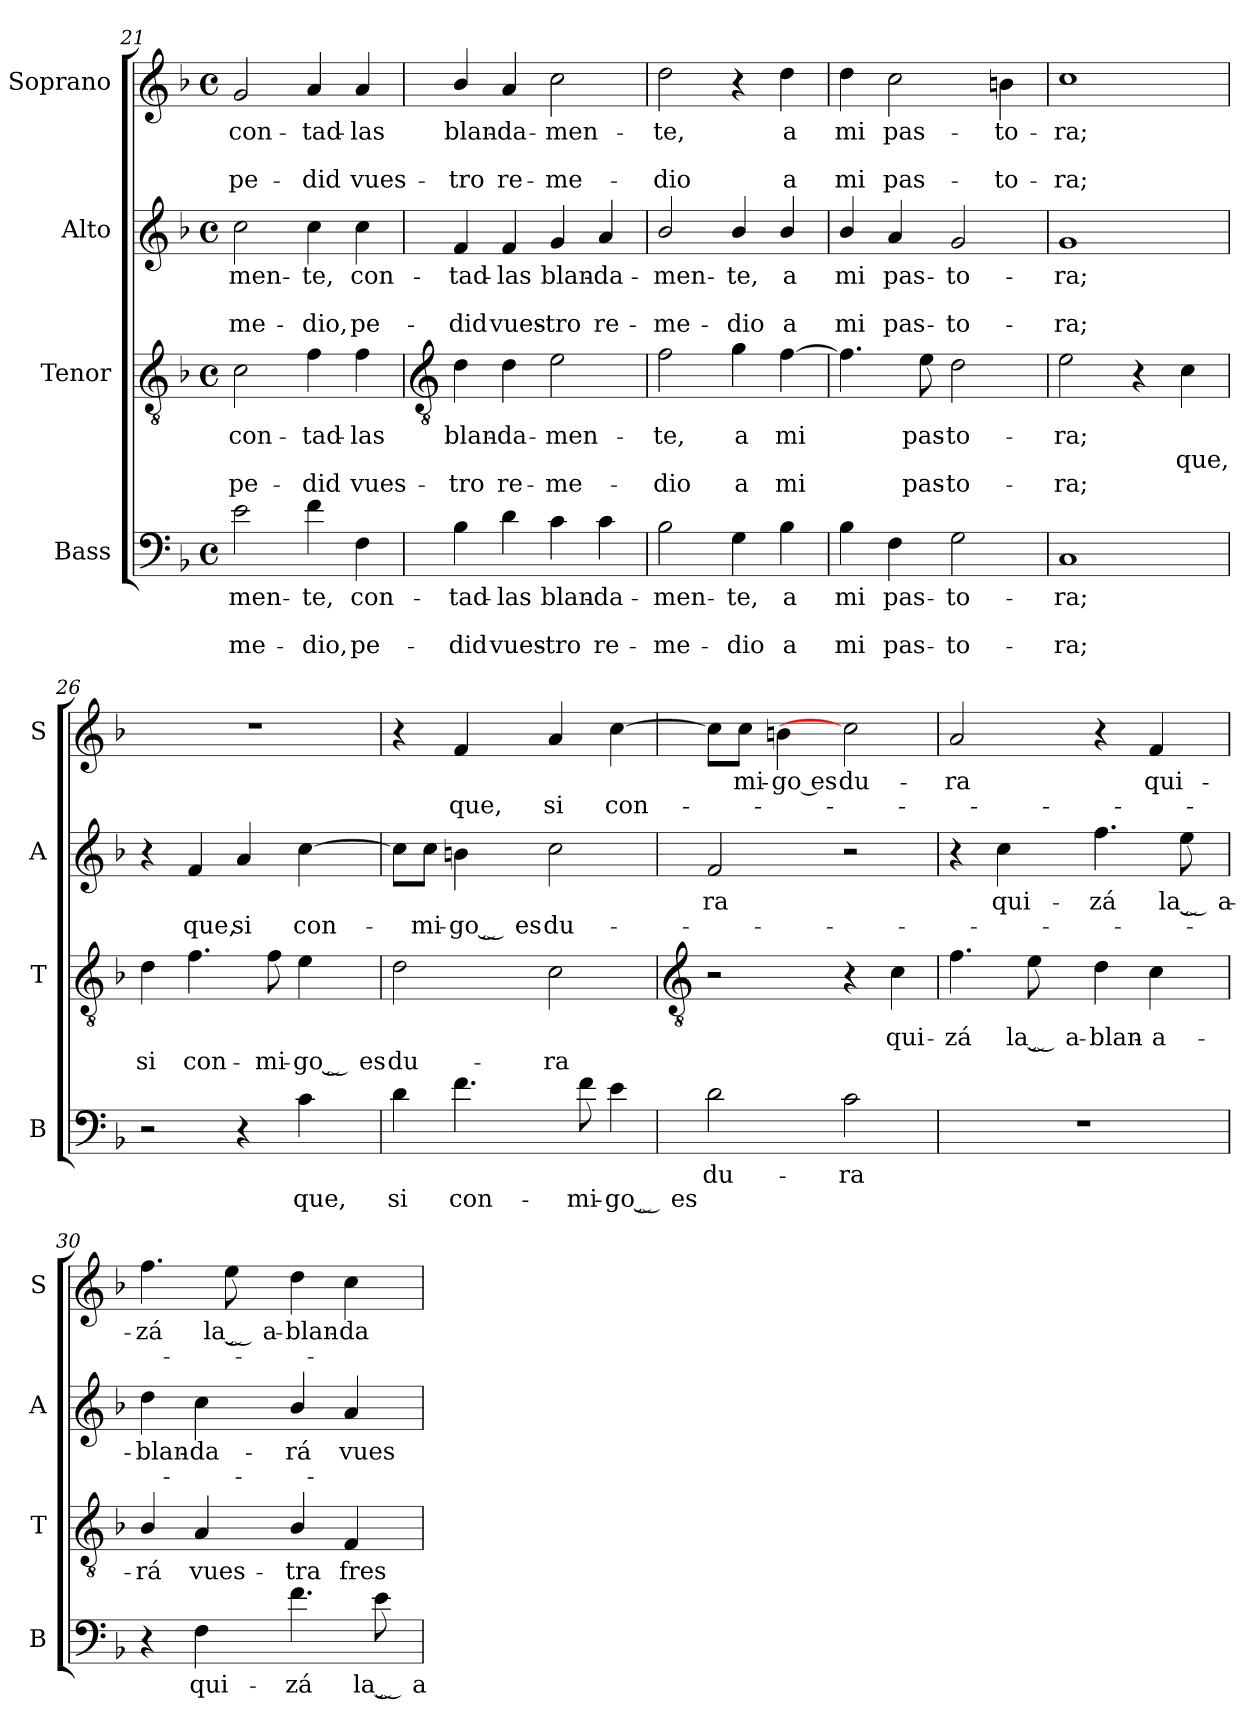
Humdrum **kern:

**kern	**text	**text	**text	**kern	**text	**text	**text	**kern	**text	**text	**text	**kern	**text	**text	**text
*part4	*part4	*part4	*part4	*part3	*part3	*part3	*part3	*part2	*part2	*part2	*part2	*part1	*part1	*part1	*part1
*staff4	*staff4	*staff4	*staff4	*staff3	*staff3	*staff3	*staff3	*staff2	*staff2	*staff2	*staff2	*staff1	*staff1	*staff1	*staff1
*I"Bass	*	*	*	*I"Tenor	*	*	*	*I"Alto	*	*	*	*I"Soprano	*	*	*
*I'B	*	*	*	*I'T	*	*	*	*I'A	*	*	*	*I'S	*	*	*
*clefF4	*	*	*	*clefGv2	*	*	*	*clefG2	*	*	*	*clefG2	*	*	*
*k[b-]	*	*	*	*k[b-]	*	*	*	*k[b-]	*	*	*	*k[b-]	*	*	*
*F:	*	*	*	*F:	*	*	*	*F:	*	*	*	*F:	*	*	*
*M4/4	*	*	*	*M4/4	*	*	*	*M4/4	*	*	*	*M4/4	*	*	*
*met(c)	*	*	*	*met(c)	*	*	*	*met(c)	*	*	*	*met(c)	*	*	*
=21	=21	=21	=21	=21	=21	=21	=21	=21	=21	=21	=21	=21	=21	=21	=21
!	!LO:LY:b	!	!LO:LY:b	!	!LO:LY:b	!	!LO:LY:b	!	!LO:LY:b	!	!LO:LY:b	!	!LO:LY:b	!	!LO:LY:b
2e	-men-	.	-me-	2c	con-	.	-pe-	2cc	-men-	.	-me-	2g	con-	.	-pe-
!	!LO:LY:b	!	!LO:LY:b	!	!LO:LY:b	!	!LO:LY:b	!	!LO:LY:b	!	!LO:LY:b	!	!LO:LY:b	!	!LO:LY:b
4f	-te,	.	dio,	4f	-tad-	.	-did	4cc	-te,	.	dio,	4a	-tad-	.	-did
!	!LO:LY:b	!	!LO:LY:b	!	!LO:LY:b	!	!LO:LY:b	!	!LO:LY:b	!	!LO:LY:b	!	!LO:LY:b	!	!LO:LY:b
4F	con-	.	-pe-	4f	las	.	vues-	4cc	con-	.	-pe-	4a	las	.	vues-
!!LO:LB:g=z
=22	=22	=22	=22	=22	=22	=22	=22	=22	=22	=22	=22	=22	=22	=22	=22
*	*	*	*	*clefGv2	*	*	*	*	*	*	*	*	*	*	*
!	!LO:LY:b	!	!LO:LY:b	!	!LO:LY:b	!	!LO:LY:b	!	!LO:LY:b	!	!LO:LY:b	!	!LO:LY:b	!	!LO:LY:b
4B-	-tad-	.	-did	4d	-blan-	.	-tro	4f	-tad-	.	-did	4b-/	-blan-	.	-tro
!	!LO:LY:b	!	!LO:LY:b	!	!LO:LY:b	!	!LO:LY:b	!	!LO:LY:b	!	!LO:LY:b	!	!LO:LY:b	!	!LO:LY:b
4d	las	.	vues-	4d	da-	.	-re-	4f	las	.	vues-	4a	da-	.	-re-
!	!LO:LY:b	!	!LO:LY:b	!	!LO:LY:b	!	!LO:LY:b	!	!LO:LY:b	!	!LO:LY:b	!	!LO:LY:b	!	!LO:LY:b
4c	-blan-	.	-tro	2e	-men-	.	-me-	4g	-blan-	.	-tro	2cc	-men-	.	-me-
!	!LO:LY:b	!	!LO:LY:b	!	!	!	!	!	!LO:LY:b	!	!LO:LY:b	!	!	!	!
4c	da-	.	-re-	.	.	.	.	4a	da-	.	-re-	.	.	.	.
=23	=23	=23	=23	=23	=23	=23	=23	=23	=23	=23	=23	=23	=23	=23	=23
!	!LO:LY:b	!	!LO:LY:b	!	!LO:LY:b	!	!LO:LY:b	!	!LO:LY:b	!	!LO:LY:b	!	!LO:LY:b	!	!LO:LY:b
2B-	-men-	.	-me-	2f	-te,	.	dio	2b-/	-men-	.	-me-	2dd	-te,	.	dio
!	!LO:LY:b	!	!LO:LY:b	!	!LO:LY:b	!	!LO:LY:b	!	!LO:LY:b	!	!LO:LY:b	!	!	!	!
4G	-te,	.	dio	4g	a	.	a	4b-/	-te,	.	dio	4r	.	.	.
!	!LO:LY:b	!	!LO:LY:b	!	!LO:LY:b	!	!LO:LY:b	!	!LO:LY:b	!	!LO:LY:b	!	!LO:LY:b	!	!LO:LY:b
4B-	a	.	a	[4f	mi	.	mi	4b-/	a	.	a	4dd	a	.	a
=24	=24	=24	=24	=24	=24	=24	=24	=24	=24	=24	=24	=24	=24	=24	=24
!	!LO:LY:b	!	!LO:LY:b	!	!	!	!	!	!LO:LY:b	!	!LO:LY:b	!	!LO:LY:b	!	!LO:LY:b
4B-	mi	.	mi	4.f]	.	.	.	4b-/	mi	.	mi	4dd	mi	.	mi
!	!LO:LY:b	!	!LO:LY:b	!	!	!	!	!	!LO:LY:b	!	!LO:LY:b	!	!LO:LY:b	!	!LO:LY:b
4F	pas-	.	-pas-	.	.	.	.	4a	pas-	.	-pas-	2cc	pas-	.	-pas-
!	!	!	!	!	!LO:LY:b	!	!LO:LY:b	!	!	!	!	!	!	!	!
.	.	.	.	8e	pas-	.	-pas-	.	.	.	.	.	.	.	.
!	!LO:LY:b	!	!LO:LY:b	!	!LO:LY:b	!	!LO:LY:b	!	!LO:LY:b	!	!LO:LY:b	!	!	!	!
2G	-to-	.	-to-	2d	-to-	.	-to-	2g	-to-	.	-to-	.	.	.	.
!	!	!	!	!	!	!	!	!	!	!	!	!	!LO:LY:b	!	!LO:LY:b
.	.	.	.	.	.	.	.	.	.	.	.	4bn	-to-	.	-to-
=25	=25	=25	=25	=25	=25	=25	=25	=25	=25	=25	=25	=25	=25	=25	=25
!	!LO:LY:b	!	!LO:LY:b	!	!LO:LY:b	!	!LO:LY:b	!	!LO:LY:b	!	!LO:LY:b	!	!LO:LY:b	!	!LO:LY:b
1C	-ra;	.	ra;	2e	-ra;	.	ra;	1g	-ra;	.	ra;	1cc	-ra;	.	ra;
.	.	.	.	4r	.	.	.	.	.	.	.	.	.	.	.
!	!	!	!	!	!	!LO:LY:b	!	!	!	!	!	!	!	!	!
.	.	.	.	4c	.	que,	.	.	.	.	.	.	.	.	.
=26	=26	=26	=26	=26	=26	=26	=26	=26	=26	=26	=26	=26	=26	=26	=26
!	!	!	!	!	!	!LO:LY:b	!	!	!	!	!	!	!	!	!
2r	.	.	.	4d	.	si	.	4r	.	.	.	1r	.	.	.
!	!	!	!	!	!	!LO:LY:b	!	!	!	!LO:LY:b	!	!	!	!	!
.	.	.	.	4.f	.	con-	.	4f	.	que,	.	.	.	.	.
!	!	!	!	!	!	!	!	!	!	!LO:LY:b	!	!	!	!	!
4r	.	.	.	.	.	.	.	4a	.	si	.	.	.	.	.
!	!	!	!	!	!	!LO:LY:b	!	!	!	!	!	!	!	!	!
.	.	.	.	8f	.	-mi-	.	.	.	.	.	.	.	.	.
!	!	!LO:LY:b	!	!	!	!LO:LY:b	!	!	!	!LO:LY:b	!	!	!	!	!
4c	.	que,	.	4e	.	-go ̮ es	.	[4cc	.	con-	.	.	.	.	.
=27	=27	=27	=27	=27	=27	=27	=27	=27	=27	=27	=27	=27	=27	=27	=27
!	!	!LO:LY:b	!	!	!	!LO:LY:b	!	!	!	!	!	!	!	!	!
4d	.	si	.	2d	.	du-	.	8cc\L]	.	.	.	4r	.	.	.
!	!	!	!	!	!	!	!	!	!	!LO:LY:b	!	!	!	!	!
.	.	.	.	.	.	.	.	8cc\J	.	mi-	.	.	.	.	.
!	!	!LO:LY:b	!	!	!	!	!	!	!	!LO:LY:b	!	!	!	!LO:LY:b	!
4.f	.	con-	.	.	.	.	.	4bn	.	-go ̮ es	.	4f	.	que,	.
!	!	!	!	!	!	!LO:LY:b	!	!	!	!LO:LY:b	!	!	!	!LO:LY:b	!
.	.	.	.	2c	.	-ra	.	2cc	.	du-	.	4a	.	si	.
!	!	!LO:LY:b	!	!	!	!	!	!	!	!	!	!	!	!	!
8f	.	-mi-	.	.	.	.	.	.	.	.	.	.	.	.	.
!	!	!LO:LY:b	!	!	!	!	!	!	!	!	!	!	!	!LO:LY:b	!
4e	.	-go ̮ es	.	.	.	.	.	.	.	.	.	[4cc	.	con-	.
!!LO:LB:g=z
=28	=28	=28	=28	=28	=28	=28	=28	=28	=28	=28	=28	=28	=28	=28	=28
*	*	*	*	*clefGv2	*	*	*	*	*	*	*	*	*	*	*
!	!LO:LY:b	!	!	!	!	!	!	!	!LO:LY:b	!	!	!	!	!	!
2d	du-	.	.	2r	.	.	.	2f	-ra	.	.	8cc\L]	.	.	.
!	!	!	!	!	!	!	!	!	!	!	!	!	!LO:LY:b	!	!
.	.	.	.	.	.	.	.	.	.	.	.	8cc\J	mi-	.	.
!	!	!	!	!	!	!	!	!	!	!	!	!	!LO:LY:b	!	!
.	.	.	.	.	.	.	.	.	.	.	.	4bn	-go es	.	.
!	!LO:LY:b	!	!	!	!	!	!	!	!	!	!	!	!LO:LY:b	!	!
2c	-ra	.	.	4r	.	.	.	2r	.	.	.	2cc]	du-	.	.
!	!	!	!	!	!LO:LY:b	!	!	!	!	!	!	!	!	!	!
.	.	.	.	4c	qui-	.	.	.	.	.	.	.	.	.	.
=29	=29	=29	=29	=29	=29	=29	=29	=29	=29	=29	=29	=29	=29	=29	=29
!	!	!	!	!	!LO:LY:b	!	!	!	!	!	!	!	!LO:LY:b	!	!
1r	.	.	.	4.f	-zá	.	.	4r	.	.	.	2a	-ra	.	.
!	!	!	!	!	!	!	!	!	!LO:LY:b	!	!	!	!	!	!
.	.	.	.	.	.	.	.	4cc	qui-	.	.	.	.	.	.
!	!	!	!	!	!LO:LY:b	!	!	!	!	!	!	!	!	!	!
.	.	.	.	8e	la ̮ a-	.	.	.	.	.	.	.	.	.	.
!	!	!	!	!	!LO:LY:b	!	!	!	!LO:LY:b	!	!	!	!	!	!
.	.	.	.	4d	-blan-	.	.	4.ff	-zá	.	.	4r	.	.	.
!	!	!	!	!	!LO:LY:b	!	!	!	!	!	!	!	!LO:LY:b	!	!
.	.	.	.	4c	-a-	.	.	.	.	.	.	4f	qui-	.	.
!	!	!	!	!	!	!	!	!	!LO:LY:b	!	!	!	!	!	!
.	.	.	.	.	.	.	.	8ee	la ̮ a-	.	.	.	.	.	.
=30	=30	=30	=30	=30	=30	=30	=30	=30	=30	=30	=30	=30	=30	=30	=30
!	!	!	!	!	!LO:LY:b	!	!	!	!LO:LY:b	!	!	!	!LO:LY:b	!	!
4r	.	.	.	4B-/	-rá	.	.	4dd	-blan-	.	.	4.ff	-zá	.	.
!	!LO:LY:b	!	!	!	!LO:LY:b	!	!	!	!LO:LY:b	!	!	!	!	!	!
4F	qui-	.	.	4A	vues-	.	.	4cc	-da-	.	.	.	.	.	.
!	!	!	!	!	!	!	!	!	!	!	!	!	!LO:LY:b	!	!
.	.	.	.	.	.	.	.	.	.	.	.	8ee	la ̮ a-	.	.
!	!LO:LY:b	!	!	!	!LO:LY:b	!	!	!	!LO:LY:b	!	!	!	!LO:LY:b	!	!
4.f	-zá	.	.	4B-/	-tra	.	.	4b-/	-rá	.	.	4dd	-blan-	.	.
!	!	!	!	!	!LO:LY:b	!	!	!	!LO:LY:b	!	!	!	!LO:LY:b	!	!
.	.	.	.	4F	fres-	.	.	4a	vues-	.	.	4cc	-da-	.	.
!	!LO:LY:b	!	!	!	!	!	!	!	!	!	!	!	!	!	!
8e	la ̮ a-	.	.	.	.	.	.	.	.	.	.	.	.	.	.
=	=	=	=	=	=	=	=	=	=	=	=	=	=	=	=
*-	*-	*-	*-	*-	*-	*-	*-	*-	*-	*-	*-	*-	*-	*-	*-
